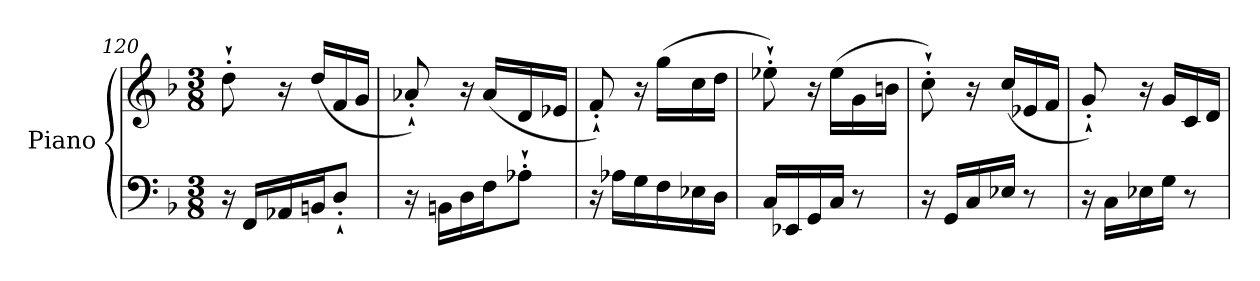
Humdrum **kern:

**kern	**kern
*part1	*part1
*staff2	*staff1
*I"Piano	*
*I'Pno	*
!!LO:LB:g=z
*clefF4	*clefG2
*k[b-]	*k[b-]
*M3/8	*M3/8
=120	=120
16r	8dd'`\
16FF/LL	.
16AA-X/	16r
16BBn/J	(<16dd/LL
8D'`/J	16f/
.	16g/JJ
=121	=121
16r	8a-X'`/)
16BBn\LL	.
16D\	16r
16F\J	(<16a-/LL
8A-X'`\J	16d/
.	16e-X/JJ
=122	=122
16r	8f'`/)
16A-X\LL	.
16G\	16r
16F\	(>16gg\LL
16E-X\	16cc\
16D\JJ	16dd\JJ
=123	=123
16C/LL	8ee-X'`\)
16EE-X/	.
16GG/	16r
16C/JJ	(>16ee-\LL
8r	16g\
.	16bn\JJ
=124	=124
16r	8cc'`\)
16GG/LL	.
16C/	16r
16E-X/JJ	(<16cc/LL
8r	16e-X/
.	16f/JJ
=125	=125
16r	8g'`/)
16C\LL	.
16E-X\	16r
16G\JJ	16g/LL
8r	16c/
.	16d/JJ
=	=
*-	*-
